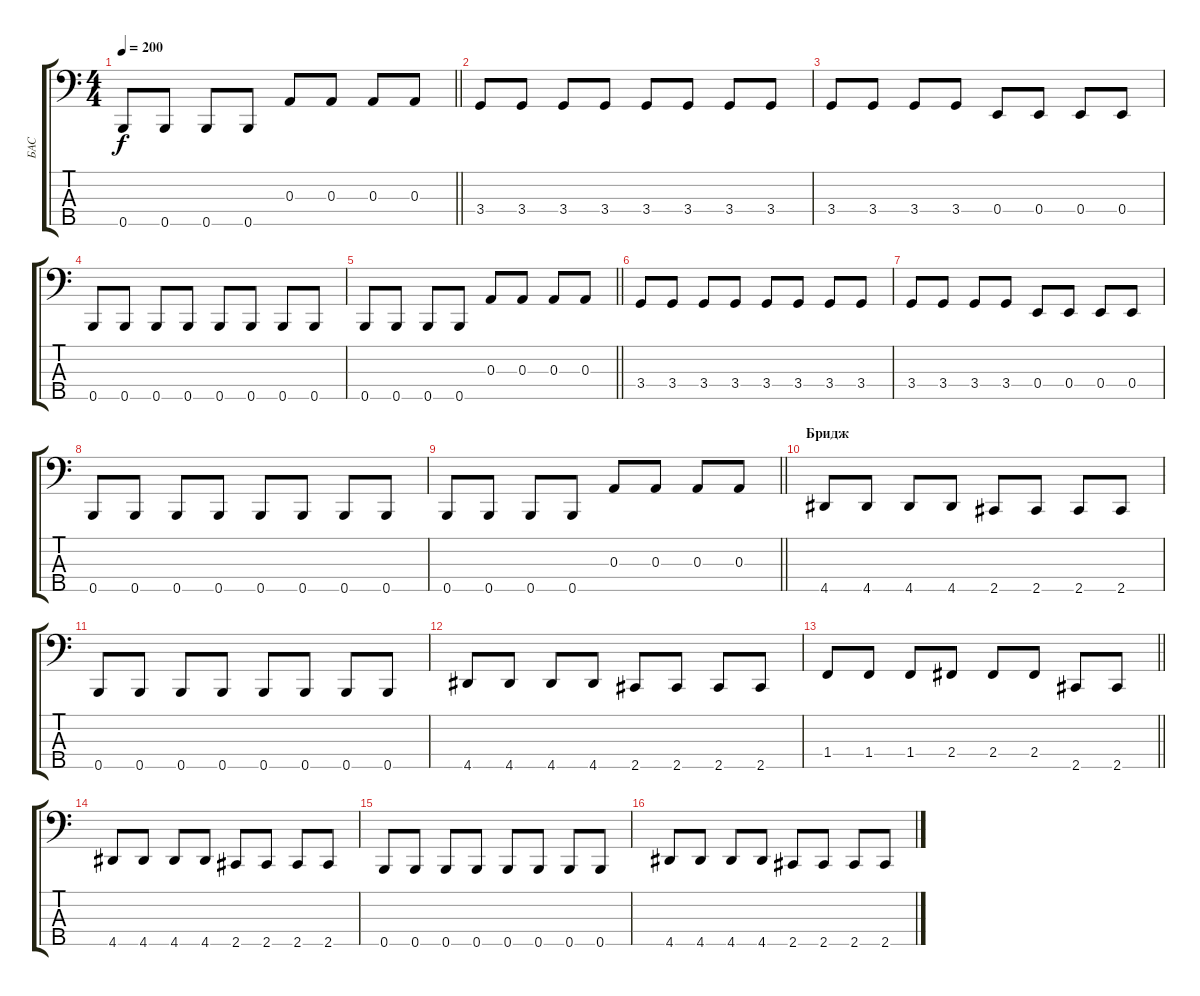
\track ("БАС" "БАС") {instrument electricbasspick}
\staff {score tabs}
\tuning (G2 D2 A1 E1 B0) {hide}
\ts (4 4)
\tempo 200
\clef f4
\barLineRight lightlight
\ks c
0.5.8{dy f} 0.5.8 0.5.8 0.5.8 0.3.8 0.3.8 0.3.8 0.3.8 |
3.4.8 3.4.8 3.4.8 3.4.8 3.4.8 3.4.8 3.4.8 3.4.8 |
3.4.8 3.4.8 3.4.8 3.4.8 0.4.8 0.4.8 0.4.8 0.4.8 |
0.5.8 0.5.8 0.5.8 0.5.8 0.5.8 0.5.8 0.5.8 0.5.8 |
\barLineRight lightlight
0.5.8 0.5.8 0.5.8 0.5.8 0.3.8 0.3.8 0.3.8 0.3.8 |
3.4.8 3.4.8 3.4.8 3.4.8 3.4.8 3.4.8 3.4.8 3.4.8 |
3.4.8 3.4.8 3.4.8 3.4.8 0.4.8 0.4.8 0.4.8 0.4.8 |
0.5.8 0.5.8 0.5.8 0.5.8 0.5.8 0.5.8 0.5.8 0.5.8 |
\barLineRight lightlight
0.5.8 0.5.8 0.5.8 0.5.8 0.3.8 0.3.8 0.3.8 0.3.8 |
\section ("" "Бридж")
4.5.8 4.5.8 4.5.8 4.5.8 2.5.8 2.5.8 2.5.8 2.5.8 |
0.5.8 0.5.8 0.5.8 0.5.8 0.5.8 0.5.8 0.5.8 0.5.8 |
4.5.8 4.5.8 4.5.8 4.5.8 2.5.8 2.5.8 2.5.8 2.5.8 |
\barLineRight lightlight
1.4.8 1.4.8 1.4.8 2.4.8 2.4.8 2.4.8 2.5.8 2.5.8 |
4.5.8 4.5.8 4.5.8 4.5.8 2.5.8 2.5.8 2.5.8 2.5.8 |
0.5.8 0.5.8 0.5.8 0.5.8 0.5.8 0.5.8 0.5.8 0.5.8 |
4.5.8 4.5.8 4.5.8 4.5.8 2.5.8 2.5.8 2.5.8 2.5.8
